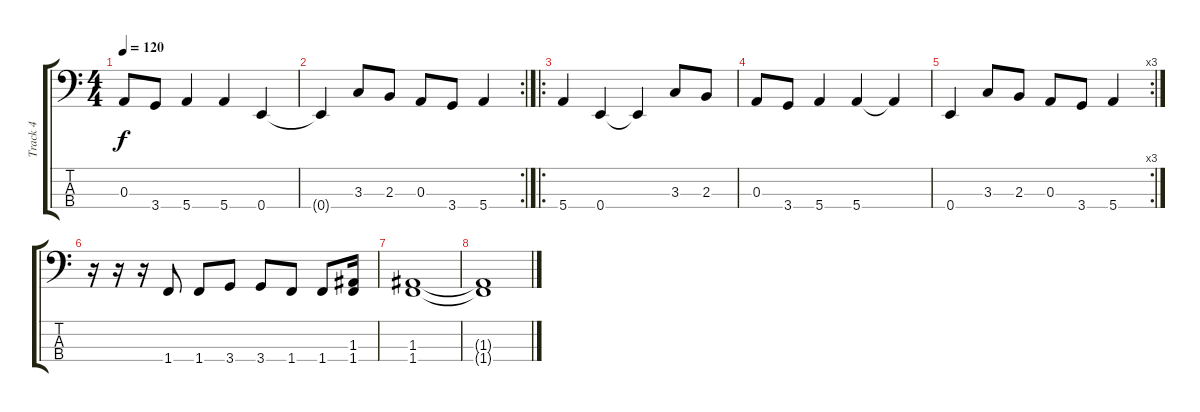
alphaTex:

\track ("Track 4" "Track 4") {instrument slapbass1}
\staff {score tabs}
\tuning (G2 D2 A1 E1) {hide}
\ts (4 4)
\tempo 120
\clef f4
\ks c
0.3.8{dy f} 3.4.8 5.4.4 5.4.4 0.4.4 |
\rc 2
0.4{t}.4 3.3.8 2.3.8 0.3.8 3.4.8 5.4.4 |
\ro
5.4.4{instrument electricbassfinger} 0.4.4 0.4{t}.4 3.3.8 2.3.8 |
0.3.8{instrument electricbassfinger} 3.4.8 5.4.4 5.4.4 5.4{t}.4 |
\rc 3
0.4.4 3.3.8 2.3.8 0.3.8 3.4.8 5.4.4 |
r.16 r.16 r.16 1.4.8 1.4.8 3.4.8 3.4.8 1.4.8 1.4.8 (1.3 1.4).16 |
(1.3 1.4).1 |
(1.3{t} 1.4{t}).1
